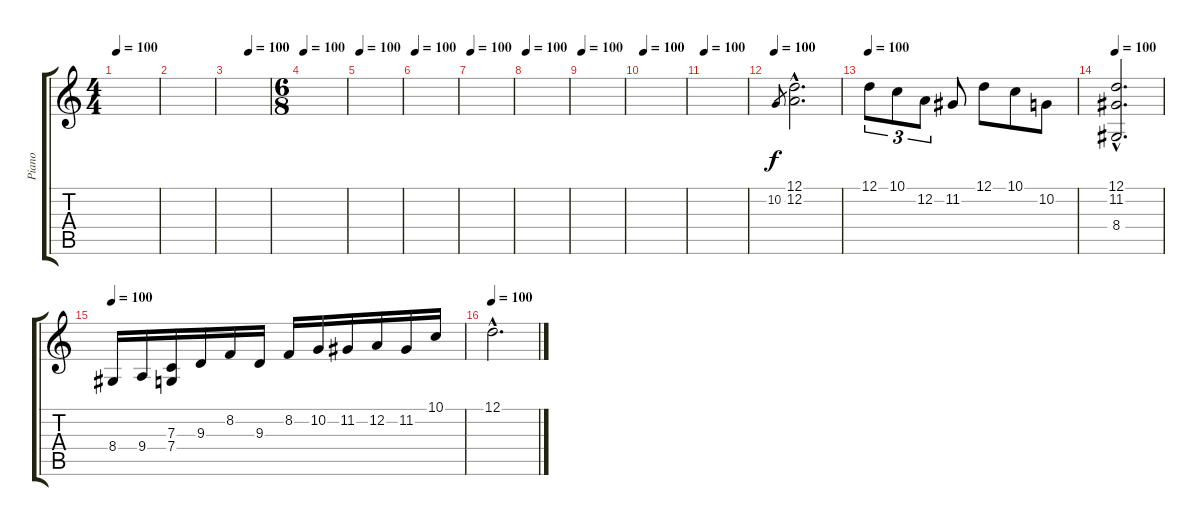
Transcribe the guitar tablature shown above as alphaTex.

\track ("Piano" "Piano") {instrument acousticgrandpiano}
\staff {score tabs}
\tuning (D4 A3 F3 C3 G2 C2) {hide}
\ts (4 4)
\tempo 100
\clef g2
\ks c
|
|
\tempo (100 0.5)
|
\ts (6 8)
\tempo 100
|
\tempo 100
|
\tempo 100
|
\tempo 100
|
\tempo 100
|
\tempo 100
|
\tempo 100
|
\tempo 100
|
\tempo 100
10.2.8{gr} (12.1{hac} 12.2{hac}).2{d} |
\tempo 100
12.1.8{tu (3 2)} 10.1.8{tu (3 2)} 12.2.8{tu (3 2)} 11.2.8 12.1.8 10.1.8 10.2.8 |
\tempo 100
(12.1{hac} 11.2{hac} 8.4{hac}).2{d} |
\tempo 100
8.4.16 9.4.16 (7.3 7.4).16 9.3.16 8.2.16 9.3.16 8.2.16 10.2.16 11.2.16 12.2.16 11.2.16 10.1.16 |
\tempo 100
12.1{hac}.2{d}
